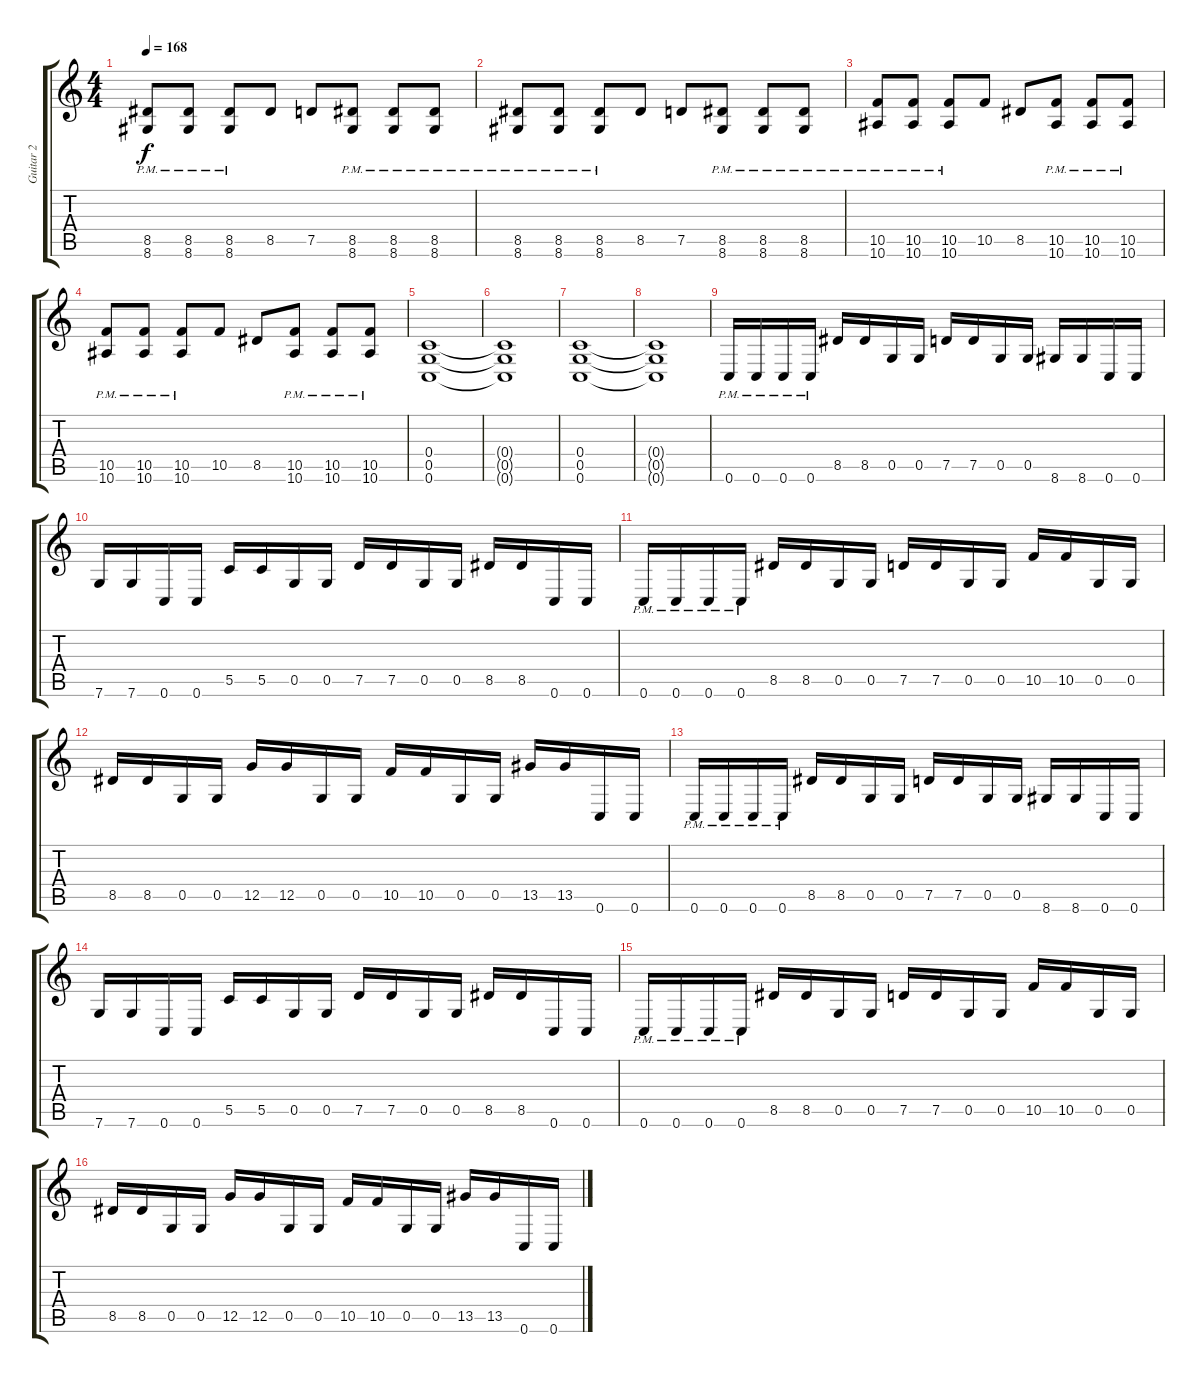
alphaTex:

\track ("Guitar 2" "Guitar 2") {instrument distortionguitar}
\staff {score tabs}
\tuning (D4 A3 F3 C3 G2 C2) {hide}
\ts (4 4)
\tempo 168
\clef g2
\ks c
(8.5{pm} 8.6{pm}).8{dy f} (8.5{pm} 8.6{pm}).8 (8.5{pm} 8.6{pm}).8 8.5.8 7.5.8 (8.5{pm} 8.6{pm}).8 (8.5{pm} 8.6{pm}).8 (8.5{pm} 8.6{pm}).8 |
(8.5{pm} 8.6{pm}).8 (8.5{pm} 8.6{pm}).8 (8.5{pm} 8.6{pm}).8 8.5.8 7.5.8 (8.5{pm} 8.6{pm}).8 (8.5{pm} 8.6{pm}).8 (8.5{pm} 8.6{pm}).8 |
(10.5{pm} 10.6{pm}).8 (10.5{pm} 10.6{pm}).8 (10.5{pm} 10.6{pm}).8 10.5.8 8.5.8 (10.5{pm} 10.6{pm}).8 (10.5{pm} 10.6{pm}).8 (10.5{pm} 10.6{pm}).8 |
(10.5{pm} 10.6{pm}).8 (10.5{pm} 10.6{pm}).8 (10.5{pm} 10.6{pm}).8 10.5.8 8.5.8 (10.5{pm} 10.6{pm}).8 (10.5{pm} 10.6{pm}).8 (10.5{pm} 10.6{pm}).8 |
(0.4 0.5 0.6).1 |
(0.4{t} 0.5{t} 0.6{t}).1 |
(0.4 0.5 0.6).1 |
(0.4{t} 0.5{t} 0.6{t}).1 |
0.6{pm}.16{balance 3} 0.6{pm}.16 0.6{pm}.16 0.6{pm}.16 8.5.16 8.5.16 0.5.16 0.5.16 7.5.16 7.5.16 0.5.16 0.5.16 8.6.16 8.6.16 0.6.16 0.6.16 |
7.6.16 7.6.16 0.6.16 0.6.16 5.5.16 5.5.16 0.5.16 0.5.16 7.5.16 7.5.16 0.5.16 0.5.16 8.5.16 8.5.16 0.6.16 0.6.16 |
0.6{pm}.16 0.6{pm}.16 0.6{pm}.16 0.6{pm}.16 8.5.16 8.5.16 0.5.16 0.5.16 7.5.16 7.5.16 0.5.16 0.5.16 10.5.16 10.5.16 0.5.16 0.5.16 |
8.5.16 8.5.16 0.5.16 0.5.16 12.5.16 12.5.16 0.5.16 0.5.16 10.5.16 10.5.16 0.5.16 0.5.16 13.5.16 13.5.16 0.6.16 0.6.16 |
0.6{pm}.16 0.6{pm}.16 0.6{pm}.16 0.6{pm}.16 8.5.16 8.5.16 0.5.16 0.5.16 7.5.16 7.5.16 0.5.16 0.5.16 8.6.16 8.6.16 0.6.16 0.6.16 |
7.6.16 7.6.16 0.6.16 0.6.16 5.5.16 5.5.16 0.5.16 0.5.16 7.5.16 7.5.16 0.5.16 0.5.16 8.5.16 8.5.16 0.6.16 0.6.16 |
0.6{pm}.16 0.6{pm}.16 0.6{pm}.16 0.6{pm}.16 8.5.16 8.5.16 0.5.16 0.5.16 7.5.16 7.5.16 0.5.16 0.5.16 10.5.16 10.5.16 0.5.16 0.5.16 |
8.5.16 8.5.16 0.5.16 0.5.16 12.5.16 12.5.16 0.5.16 0.5.16 10.5.16 10.5.16 0.5.16 0.5.16 13.5.16 13.5.16 0.6.16 0.6.16
